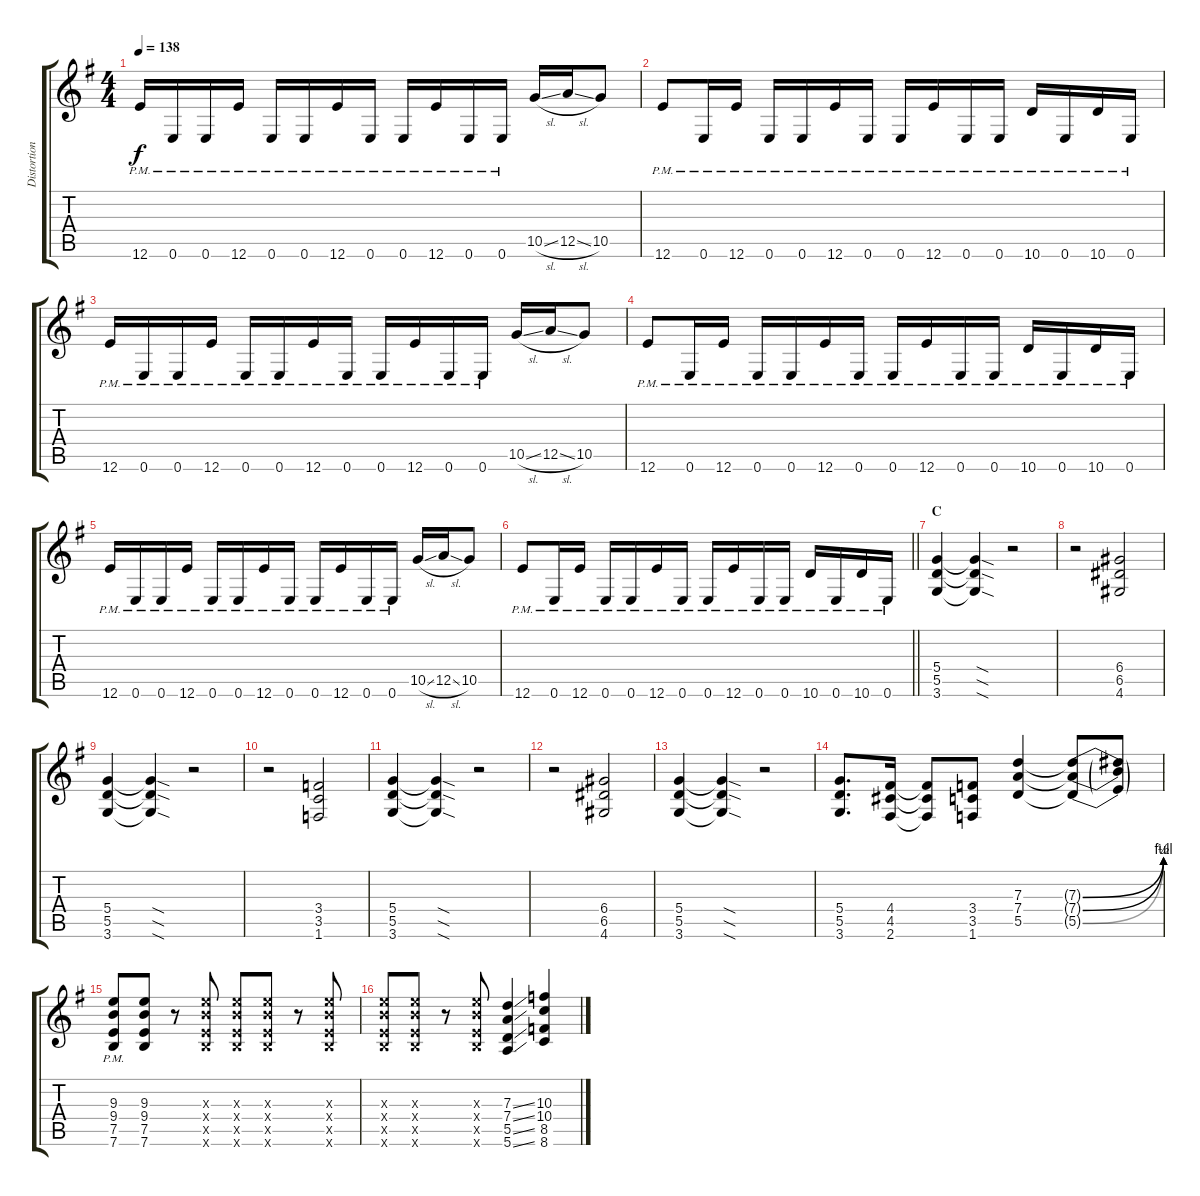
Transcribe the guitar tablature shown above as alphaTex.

\track ("Distortion 3" "Distortion") {instrument distortionguitar}
\staff {score tabs}
\tuning (E4 B3 G3 D3 A2 E2) {hide}
\ts (4 4)
\tempo 138
\clef g2
\ks g
12.6{pm}.16{dy f} 0.6{pm}.16 0.6{pm}.16 12.6{pm}.16 0.6{pm}.16 0.6{pm}.16 12.6{pm}.16 0.6{pm}.16 0.6{pm}.16 12.6{pm}.16 0.6{pm}.16 0.6{pm}.16 10.5{sl}.16 12.5{sl}.16 10.5.8 |
12.6{pm}.8 0.6{pm}.16 12.6{pm}.16 0.6{pm}.16 0.6{pm}.16 12.6{pm}.16 0.6{pm}.16 0.6{pm}.16 12.6{pm}.16 0.6{pm}.16 0.6{pm}.16 10.6{pm}.16 0.6{pm}.16 10.6{pm}.16 0.6{pm}.16 |
12.6{pm}.16 0.6{pm}.16 0.6{pm}.16 12.6{pm}.16 0.6{pm}.16 0.6{pm}.16 12.6{pm}.16 0.6{pm}.16 0.6{pm}.16 12.6{pm}.16 0.6{pm}.16 0.6{pm}.16 10.5{sl}.16 12.5{sl}.16 10.5.8 |
12.6{pm}.8 0.6{pm}.16 12.6{pm}.16 0.6{pm}.16 0.6{pm}.16 12.6{pm}.16 0.6{pm}.16 0.6{pm}.16 12.6{pm}.16 0.6{pm}.16 0.6{pm}.16 10.6{pm}.16 0.6{pm}.16 10.6{pm}.16 0.6{pm}.16 |
12.6{pm}.16 0.6{pm}.16 0.6{pm}.16 12.6{pm}.16 0.6{pm}.16 0.6{pm}.16 12.6{pm}.16 0.6{pm}.16 0.6{pm}.16 12.6{pm}.16 0.6{pm}.16 0.6{pm}.16 10.5{sl}.16 12.5{sl}.16 10.5.8 |
\barLineRight lightlight
12.6{pm}.8 0.6{pm}.16 12.6{pm}.16 0.6{pm}.16 0.6{pm}.16 12.6{pm}.16 0.6{pm}.16 0.6{pm}.16 12.6{pm}.16 0.6{pm}.16 0.6{pm}.16 10.6{pm}.16 0.6{pm}.16 10.6{pm}.16 0.6{pm}.16 |
\section ("" "C")
(5.4 5.5 3.6).4 (5.4{sod t} 5.5{sod t} 3.6{sod t}).4 r.2 |
r.2 (6.4 6.5 4.6).2 |
(5.4 5.5 3.6).4 (5.4{sod t} 5.5{sod t} 3.6{sod t}).4 r.2 |
r.2 (3.4 3.5 1.6).2 |
(5.4 5.5 3.6).4 (5.4{sod t} 5.5{sod t} 3.6{sod t}).4 r.2 |
r.2 (6.4 6.5 4.6).2 |
(5.4 5.5 3.6).4 (5.4{sod t} 5.5{sod t} 3.6{sod t}).4 r.2 |
(5.4 5.5 3.6).8{d} (4.4 4.5 2.6).16 (4.4{t} 4.5{t} 2.6{t}).8 (3.4 3.5 1.6).8 (7.3 7.4 5.5).4 (7.3{be (bend 0 0 60 2) t} 7.4{be (bend 0 0 60 4) t} 5.5{be (bend 0 0 60 4) t}).8 (7.3{t} 7.4{t} 5.5{t}).8 |
(9.3{pm} 9.4 7.5 7.6).8 (9.3 9.4 7.5 7.6).8 r.8 (9.3{x} 9.4{x} 7.5{x} 7.6{x}).8 (9.3{x} 9.4{x} 7.5{x} 7.6{x}).8 (9.3{x} 9.4{x} 7.5{x} 7.6{x}).8 r.8 (9.3{x} 9.4{x} 7.5{x} 7.6{x}).8 |
(9.3{x} 9.4{x} 7.5{x} 7.6{x}).8 (9.3{x} 9.4{x} 7.5{x} 7.6{x}).8 r.8 (9.3{x} 9.4{x} 7.5{x} 7.6{x}).8 (7.3{ss} 7.4{ss} 5.5{ss} 5.6{ss}).4 (10.3 10.4 8.5 8.6).4
